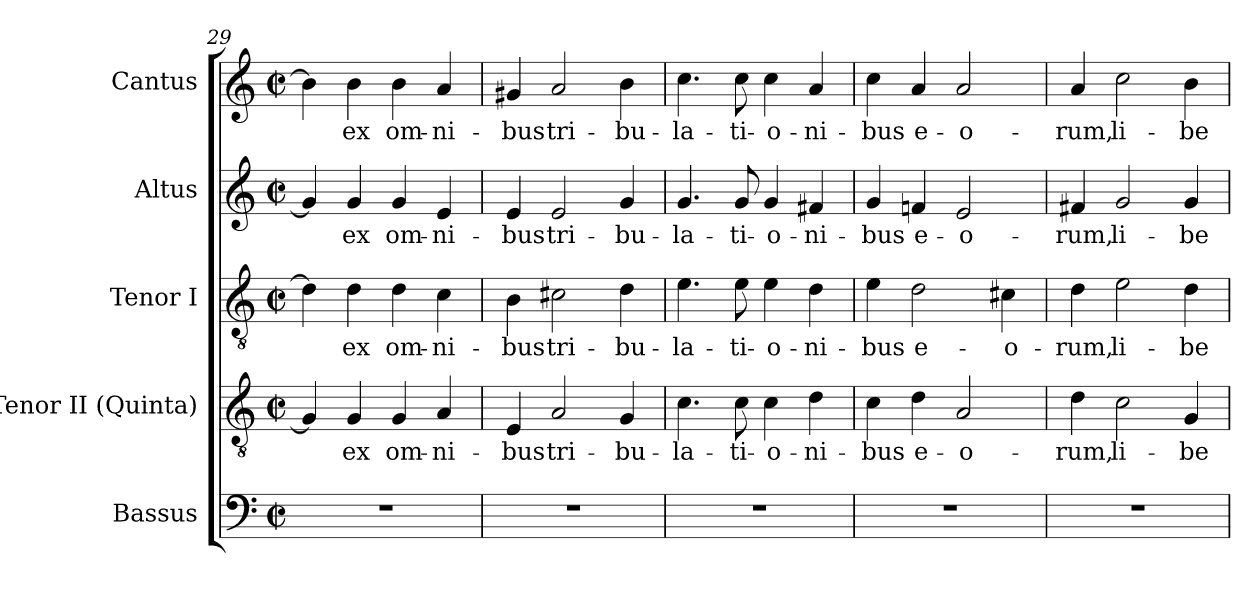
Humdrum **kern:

**kern	**kern	**text	**kern	**text	**kern	**text	**kern	**text
*part5	*part4	*part4	*part3	*part3	*part2	*part2	*part1	*part1
*staff5	*staff4	*staff4	*staff3	*staff3	*staff2	*staff2	*staff1	*staff1
*I"Bassus	*I"Tenor II (Quinta)	*	*I"Tenor I	*	*I"Altus	*	*I"Cantus	*
*I'B.	*I'T.	*	*I'T.	*	*I'S.	*	*I'S.	*
*clefF4	*clefGv2	*	*clefGv2	*	*clefG2	*	*clefG2	*
*	*ITrd7c12	*	*ITrd7c12	*	*	*	*	*
*k[]	*k[]	*	*k[]	*	*k[]	*	*k[]	*
*C:	*C:	*	*C:	*	*C:	*	*C:	*
*M2/2	*M2/2	*	*M2/2	*	*M2/2	*	*M2/2	*
*met(c|)	*met(c|)	*	*met(c|)	*	*met(c|)	*	*met(c|)	*
=29	=29	=29	=29	=29	=29	=29	=29	=29
1r	4GGi/]	.	4Di\]	.	4gi/]	.	4bi\]	.
!	!	!LO:LY:b:color=#000000	!	!	!	!	!	!
!	!	!	!	!LO:LY:b:color=#000000	!	!	!	!
!	!	!	!	!	!	!LO:LY:b:color=#000000	!	!
!	!	!	!	!	!	!	!	!LO:LY:b:color=#000000
.	4GGi/	ex	4Di\	ex	4gi/	ex	4bi\	ex
!	!	!LO:LY:b:color=#000000	!	!	!	!	!	!
!	!	!	!	!LO:LY:b:color=#000000	!	!	!	!
!	!	!	!	!	!	!LO:LY:b:color=#000000	!	!
!	!	!	!	!	!	!	!	!LO:LY:b:color=#000000
.	4GGi/	om-	4Di\	om-	4gi/	om-	4bi\	om-
!	!	!LO:LY:b:color=#000000	!	!	!	!	!	!
!	!	!	!	!LO:LY:b:color=#000000	!	!	!	!
!	!	!	!	!	!	!LO:LY:b:color=#000000	!	!
!	!	!	!	!	!	!	!	!LO:LY:b:color=#000000
.	4AAi/	-ni-	4Ci\	-ni-	4ei/	-ni-	4ai/	-ni-
=30	=30	=30	=30	=30	=30	=30	=30	=30
!	!	!LO:LY:b:color=#000000	!	!	!	!	!	!
!	!	!	!	!LO:LY:b:color=#000000	!	!	!	!
!	!	!	!	!	!	!LO:LY:b:color=#000000	!	!
!	!	!	!	!	!	!	!	!LO:LY:b:color=#000000
1r	4EEi/	-bus	4BBi\	-bus	4ei/	-bus	4g#Xi/	-bus
!	!	!LO:LY:b:color=#000000	!	!	!	!	!	!
!	!	!	!	!LO:LY:b:color=#000000	!	!	!	!
!	!	!	!	!	!	!LO:LY:b:color=#000000	!	!
!	!	!	!	!	!	!	!	!LO:LY:b:color=#000000
.	2AAi/	tri-	2C#Xi\	tri-	2ei/	tri-	2ai/	tri-
!	!	!LO:LY:b:color=#000000	!	!	!	!	!	!
!	!	!	!	!LO:LY:b:color=#000000	!	!	!	!
!	!	!	!	!	!	!LO:LY:b:color=#000000	!	!
!	!	!	!	!	!	!	!	!LO:LY:b:color=#000000
.	4GGi/	-bu-	4Di\	-bu-	4gi/	-bu-	4bi\	-bu-
=31	=31	=31	=31	=31	=31	=31	=31	=31
!	!	!LO:LY:b:color=#000000	!	!	!	!	!	!
!	!	!	!	!LO:LY:b:color=#000000	!	!	!	!
!	!	!	!	!	!	!LO:LY:b:color=#000000	!	!
!	!	!	!	!	!	!	!	!LO:LY:b:color=#000000
1r	4.Ci\	-la-	4.Ei\	-la-	4.gi/	-la-	4.cci\	-la-
!	!	!LO:LY:b:color=#000000	!	!	!	!	!	!
!	!	!	!	!LO:LY:b:color=#000000	!	!	!	!
!	!	!	!	!	!	!LO:LY:b:color=#000000	!	!
!	!	!	!	!	!	!	!	!LO:LY:b:color=#000000
.	8Ci\	-ti-	8Ei\	-ti-	8gi/	-ti-	8cci\	-ti-
!	!	!LO:LY:b:color=#000000	!	!	!	!	!	!
!	!	!	!	!LO:LY:b:color=#000000	!	!	!	!
!	!	!	!	!	!	!LO:LY:b:color=#000000	!	!
!	!	!	!	!	!	!	!	!LO:LY:b:color=#000000
.	4Ci\	-o-	4Ei\	-o-	4gi/	-o-	4cci\	-o-
!	!	!LO:LY:b:color=#000000	!	!	!	!	!	!
!	!	!	!	!LO:LY:b:color=#000000	!	!	!	!
!	!	!	!	!	!	!LO:LY:b:color=#000000	!	!
!	!	!	!	!	!	!	!	!LO:LY:b:color=#000000
.	4Di\	-ni-	4Di\	-ni-	4f#Xi/	-ni-	4ai/	-ni-
=32	=32	=32	=32	=32	=32	=32	=32	=32
!	!	!LO:LY:b:color=#000000	!	!	!	!	!	!
!	!	!	!	!LO:LY:b:color=#000000	!	!	!	!
!	!	!	!	!	!	!LO:LY:b:color=#000000	!	!
!	!	!	!	!	!	!	!	!LO:LY:b:color=#000000
1r	4Ci\	-bus	4Ei\	-bus	4gi/	-bus	4cci\	-bus
!	!	!LO:LY:b:color=#000000	!	!	!	!	!	!
!	!	!	!	!LO:LY:b:color=#000000	!	!	!	!
!	!	!	!	!	!	!LO:LY:b:color=#000000	!	!
!	!	!	!	!	!	!	!	!LO:LY:b:color=#000000
.	4Di\	e-	2Di\	e-	4fni/	e-	4ai/	e-
!	!	!LO:LY:b:color=#000000	!	!	!	!	!	!
!	!	!	!	!	!	!LO:LY:b:color=#000000	!	!
!	!	!	!	!	!	!	!	!LO:LY:b:color=#000000
.	2AAi/	-o-	.	.	2ei/	-o-	2ai/	-o-
!	!	!	!	!LO:LY:b:color=#000000	!	!	!	!
.	.	.	4C#Xi\	-o-	.	.	.	.
=33	=33	=33	=33	=33	=33	=33	=33	=33
!	!	!LO:LY:b:color=#000000	!	!	!	!	!	!
!	!	!	!	!LO:LY:b:color=#000000	!	!	!	!
!	!	!	!	!	!	!LO:LY:b:color=#000000	!	!
!	!	!	!	!	!	!	!	!LO:LY:b:color=#000000
1r	4Di\	-rum,	4Di\	-rum,	4f#Xi/	-rum,	4ai/	-rum,
!	!	!LO:LY:b:color=#000000	!	!	!	!	!	!
!	!	!	!	!LO:LY:b:color=#000000	!	!	!	!
!	!	!	!	!	!	!LO:LY:b:color=#000000	!	!
!	!	!	!	!	!	!	!	!LO:LY:b:color=#000000
.	2Ci\	li-	2Ei\	li-	2gi/	li-	2cci\	li-
!	!	!LO:LY:b:color=#000000	!	!	!	!	!	!
!	!	!	!	!LO:LY:b:color=#000000	!	!	!	!
!	!	!	!	!	!	!LO:LY:b:color=#000000	!	!
!	!	!	!	!	!	!	!	!LO:LY:b:color=#000000
.	4GGi/	-be-	4Di\	-be-	4gi/	-be-	4bi\	-be-
=	=	=	=	=	=	=	=	=
*-	*-	*-	*-	*-	*-	*-	*-	*-
